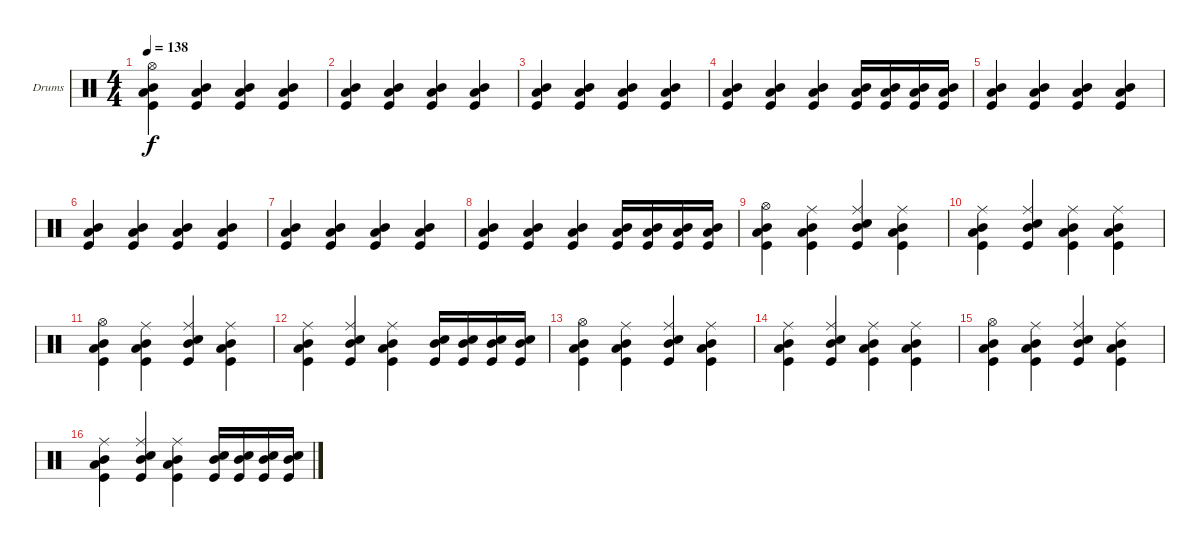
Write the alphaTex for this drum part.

\bracketExtendMode groupsimilarinstruments
\firstSystemTrackNameOrientation horizontal
\otherSystemsTrackNameOrientation horizontal
\track ("Drumkit" "Drums") {instrument percussion}
\staff {score}
\articulation defaults
\ts (4 4)
\tempo 138
\clef neutral
\ks c
("Hi-Hat (open)" "Kick (hit)" "Low Tom (hit)" "Mid Tom (hit)").4{dy f} ("Kick (hit)" "Low Tom (hit)" "Mid Tom (hit)").4 ("Kick (hit)" "Low Tom (hit)" "Mid Tom (hit)").4 ("Kick (hit)" "Low Tom (hit)" "Mid Tom (hit)").4 |
("Kick (hit)" "Low Tom (hit)" "Mid Tom (hit)").4 ("Kick (hit)" "Low Tom (hit)" "Mid Tom (hit)").4 ("Kick (hit)" "Low Tom (hit)" "Mid Tom (hit)").4 ("Kick (hit)" "Low Tom (hit)" "Mid Tom (hit)").4 |
("Kick (hit)" "Low Tom (hit)" "Mid Tom (hit)").4 ("Kick (hit)" "Low Tom (hit)" "Mid Tom (hit)").4 ("Kick (hit)" "Low Tom (hit)" "Mid Tom (hit)").4 ("Kick (hit)" "Low Tom (hit)" "Mid Tom (hit)").4 |
("Kick (hit)" "Low Tom (hit)" "Mid Tom (hit)").4 ("Kick (hit)" "Low Tom (hit)" "Mid Tom (hit)").4 ("Kick (hit)" "Low Tom (hit)" "Mid Tom (hit)").4 ("Kick (hit)" "Low Tom (hit)" "Mid Tom (hit)").16 ("Kick (hit)" "Low Tom (hit)" "Mid Tom (hit)").16 ("Kick (hit)" "Low Tom (hit)" "Mid Tom (hit)").16 ("Kick (hit)" "Low Tom (hit)" "Mid Tom (hit)").16 |
("Kick (hit)" "Low Tom (hit)" "Mid Tom (hit)").4 ("Kick (hit)" "Low Tom (hit)" "Mid Tom (hit)").4 ("Kick (hit)" "Low Tom (hit)" "Mid Tom (hit)").4 ("Kick (hit)" "Low Tom (hit)" "Mid Tom (hit)").4 |
("Kick (hit)" "Low Tom (hit)" "Mid Tom (hit)").4 ("Kick (hit)" "Low Tom (hit)" "Mid Tom (hit)").4 ("Kick (hit)" "Low Tom (hit)" "Mid Tom (hit)").4 ("Kick (hit)" "Low Tom (hit)" "Mid Tom (hit)").4 |
("Kick (hit)" "Low Tom (hit)" "Mid Tom (hit)").4 ("Kick (hit)" "Low Tom (hit)" "Mid Tom (hit)").4 ("Kick (hit)" "Low Tom (hit)" "Mid Tom (hit)").4 ("Kick (hit)" "Low Tom (hit)" "Mid Tom (hit)").4 |
("Kick (hit)" "Low Tom (hit)" "Mid Tom (hit)").4 ("Kick (hit)" "Low Tom (hit)" "Mid Tom (hit)").4 ("Kick (hit)" "Low Tom (hit)" "Mid Tom (hit)").4 ("Kick (hit)" "Low Tom (hit)" "Mid Tom (hit)").16 ("Kick (hit)" "Low Tom (hit)" "Mid Tom (hit)").16 ("Kick (hit)" "Low Tom (hit)" "Mid Tom (hit)").16 ("Kick (hit)" "Low Tom (hit)" "Mid Tom (hit)").16 |
("Hi-Hat (open)" "Kick (hit)" "Low Tom (hit)" "Mid Tom (hit)").4 ("Ride (middle)" "Kick (hit)" "Low Tom (hit)" "Mid Tom (hit)").4 ("Ride (middle)" "Kick (hit)" "Snare (hit) 2" "Mid Tom (hit)").4 ("Ride (middle)" "Kick (hit)" "Low Tom (hit)" "Mid Tom (hit)").4 |
("Ride (middle)" "Kick (hit)" "Low Tom (hit)" "Mid Tom (hit)").4 ("Ride (middle)" "Kick (hit)" "Snare (hit) 2" "Mid Tom (hit)").4 ("Ride (middle)" "Kick (hit)" "Low Tom (hit)" "Mid Tom (hit)").4 ("Ride (middle)" "Kick (hit)" "Low Tom (hit)" "Mid Tom (hit)").4 |
("Hi-Hat (open)" "Kick (hit)" "Low Tom (hit)" "Mid Tom (hit)").4 ("Ride (middle)" "Kick (hit)" "Low Tom (hit)" "Mid Tom (hit)").4 ("Ride (middle)" "Kick (hit)" "Snare (hit) 2" "Mid Tom (hit)").4 ("Ride (middle)" "Kick (hit)" "Low Tom (hit)" "Mid Tom (hit)").4 |
("Ride (middle)" "Kick (hit)" "Low Tom (hit)" "Mid Tom (hit)").4 ("Ride (middle)" "Kick (hit)" "Snare (hit) 2" "Mid Tom (hit)").4 ("Ride (middle)" "Kick (hit)" "Low Tom (hit)" "Mid Tom (hit)").4 ("Kick (hit)" "Snare (hit) 2" "Mid Tom (hit)").16 ("Kick (hit)" "Snare (hit) 2" "Mid Tom (hit)").16 ("Kick (hit)" "Snare (hit) 2" "Mid Tom (hit)").16 ("Kick (hit)" "Snare (hit) 2" "Mid Tom (hit)").16 |
("Hi-Hat (open)" "Kick (hit)" "Low Tom (hit)" "Mid Tom (hit)").4 ("Ride (middle)" "Kick (hit)" "Low Tom (hit)" "Mid Tom (hit)").4 ("Ride (middle)" "Kick (hit)" "Snare (hit) 2" "Mid Tom (hit)").4 ("Ride (middle)" "Kick (hit)" "Low Tom (hit)" "Mid Tom (hit)").4 |
("Ride (middle)" "Kick (hit)" "Low Tom (hit)" "Mid Tom (hit)").4 ("Ride (middle)" "Kick (hit)" "Snare (hit) 2" "Mid Tom (hit)").4 ("Ride (middle)" "Kick (hit)" "Low Tom (hit)" "Mid Tom (hit)").4 ("Ride (middle)" "Kick (hit)" "Low Tom (hit)" "Mid Tom (hit)").4 |
("Hi-Hat (open)" "Kick (hit)" "Low Tom (hit)" "Mid Tom (hit)").4 ("Ride (middle)" "Kick (hit)" "Low Tom (hit)" "Mid Tom (hit)").4 ("Ride (middle)" "Kick (hit)" "Snare (hit) 2" "Mid Tom (hit)").4 ("Ride (middle)" "Kick (hit)" "Low Tom (hit)" "Mid Tom (hit)").4 |
("Ride (middle)" "Kick (hit)" "Low Tom (hit)" "Mid Tom (hit)").4 ("Ride (middle)" "Kick (hit)" "Snare (hit) 2" "Mid Tom (hit)").4 ("Ride (middle)" "Kick (hit)" "Low Tom (hit)" "Mid Tom (hit)").4 ("Kick (hit)" "Snare (hit) 2" "Mid Tom (hit)").16 ("Kick (hit)" "Snare (hit) 2" "Mid Tom (hit)").16 ("Kick (hit)" "Snare (hit) 2" "Mid Tom (hit)").16 ("Kick (hit)" "Snare (hit) 2" "Mid Tom (hit)").16
